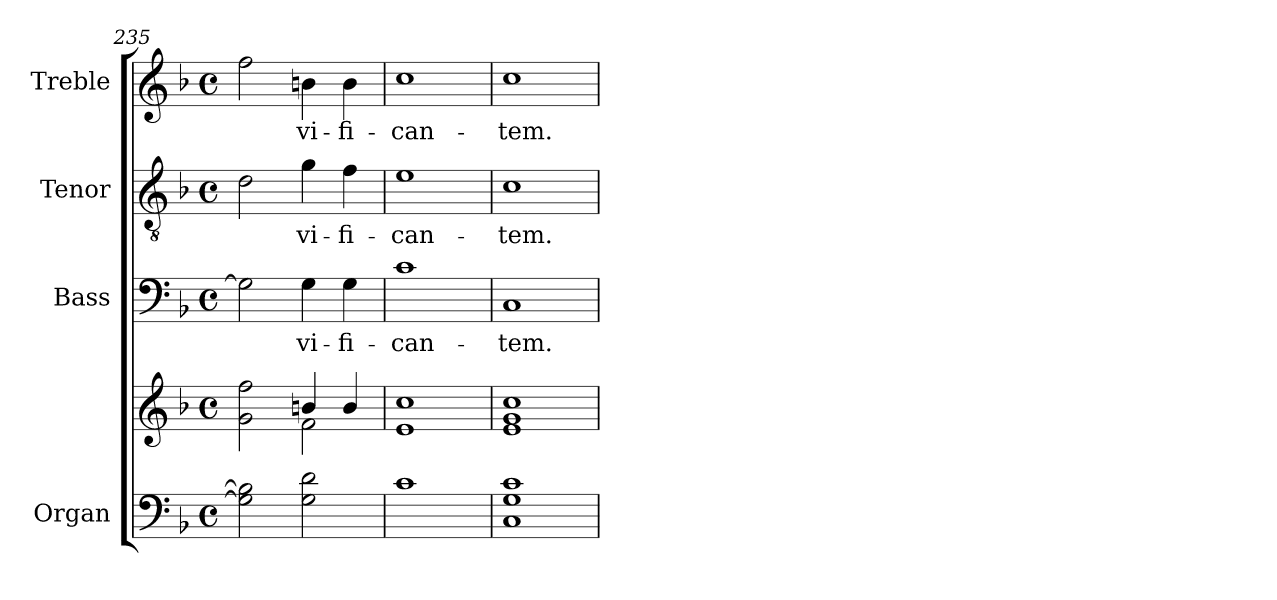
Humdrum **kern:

**kern	**kern	**kern	**text	**kern	**text	**kern	**text
*part4	*part4	*part3	*part3	*part2	*part2	*part1	*part1
*staff5	*staff4	*staff3	*staff3	*staff2	*staff2	*staff1	*staff1
*I"Organ	*	*I"Bass	*	*I"Tenor	*	*I"Treble	*
*I'Organ	*	*I'Bass	*	*I'Tenor	*	*I'Treble	*
*clefF4	*clefG2	*clefF4	*	*clefGv2	*	*clefG2	*
*k[b-]	*k[b-]	*k[b-]	*	*k[b-]	*	*k[b-]	*
*F:	*F:	*F:	*	*F:	*	*F:	*
*M4/4	*M4/4	*M4/4	*	*M4/4	*	*M4/4	*
*met(c)	*met(c)	*met(c)	*	*met(c)	*	*met(c)	*
=235	=235	=235	=235	=235	=235	=235	=235
*	*^	*	*	*	*	*	*
2G] 2B]	2g 2ff	2ryy	2G]	.	2d	.	2ff	.
!	!	!	!	!LO:LY:b	!	!LO:LY:b	!	!LO:LY:b
2G 2d	4bn/	2f\	4G	vi-	4g	vi-	4bn	vi-
!	!	!	!	!LO:LY:b	!	!LO:LY:b	!	!LO:LY:b
.	4b/	.	4G	-fi-	4f	-fi-	4b	-fi-
=236	=236	=236	=236	=236	=236	=236	=236	=236
!	!	!	!	!LO:LY:b	!	!LO:LY:b	!	!LO:LY:b
1c	1e 1cc	1ryy	1c	-can-	1e	-can-	1cc	-can-
=237	=237	=237	=237	=237	=237	=237	=237	=237
!	!	!	!	!LO:LY:b	!	!LO:LY:b	!	!LO:LY:b
1C 1G 1c	1e 1g 1cc	1ryy	1C	-tem.	1c	-tem.	1cc	-tem.
*	*v	*v	*	*	*	*	*	*
=	=	=	=	=	=	=	=
*-	*-	*-	*-	*-	*-	*-	*-
